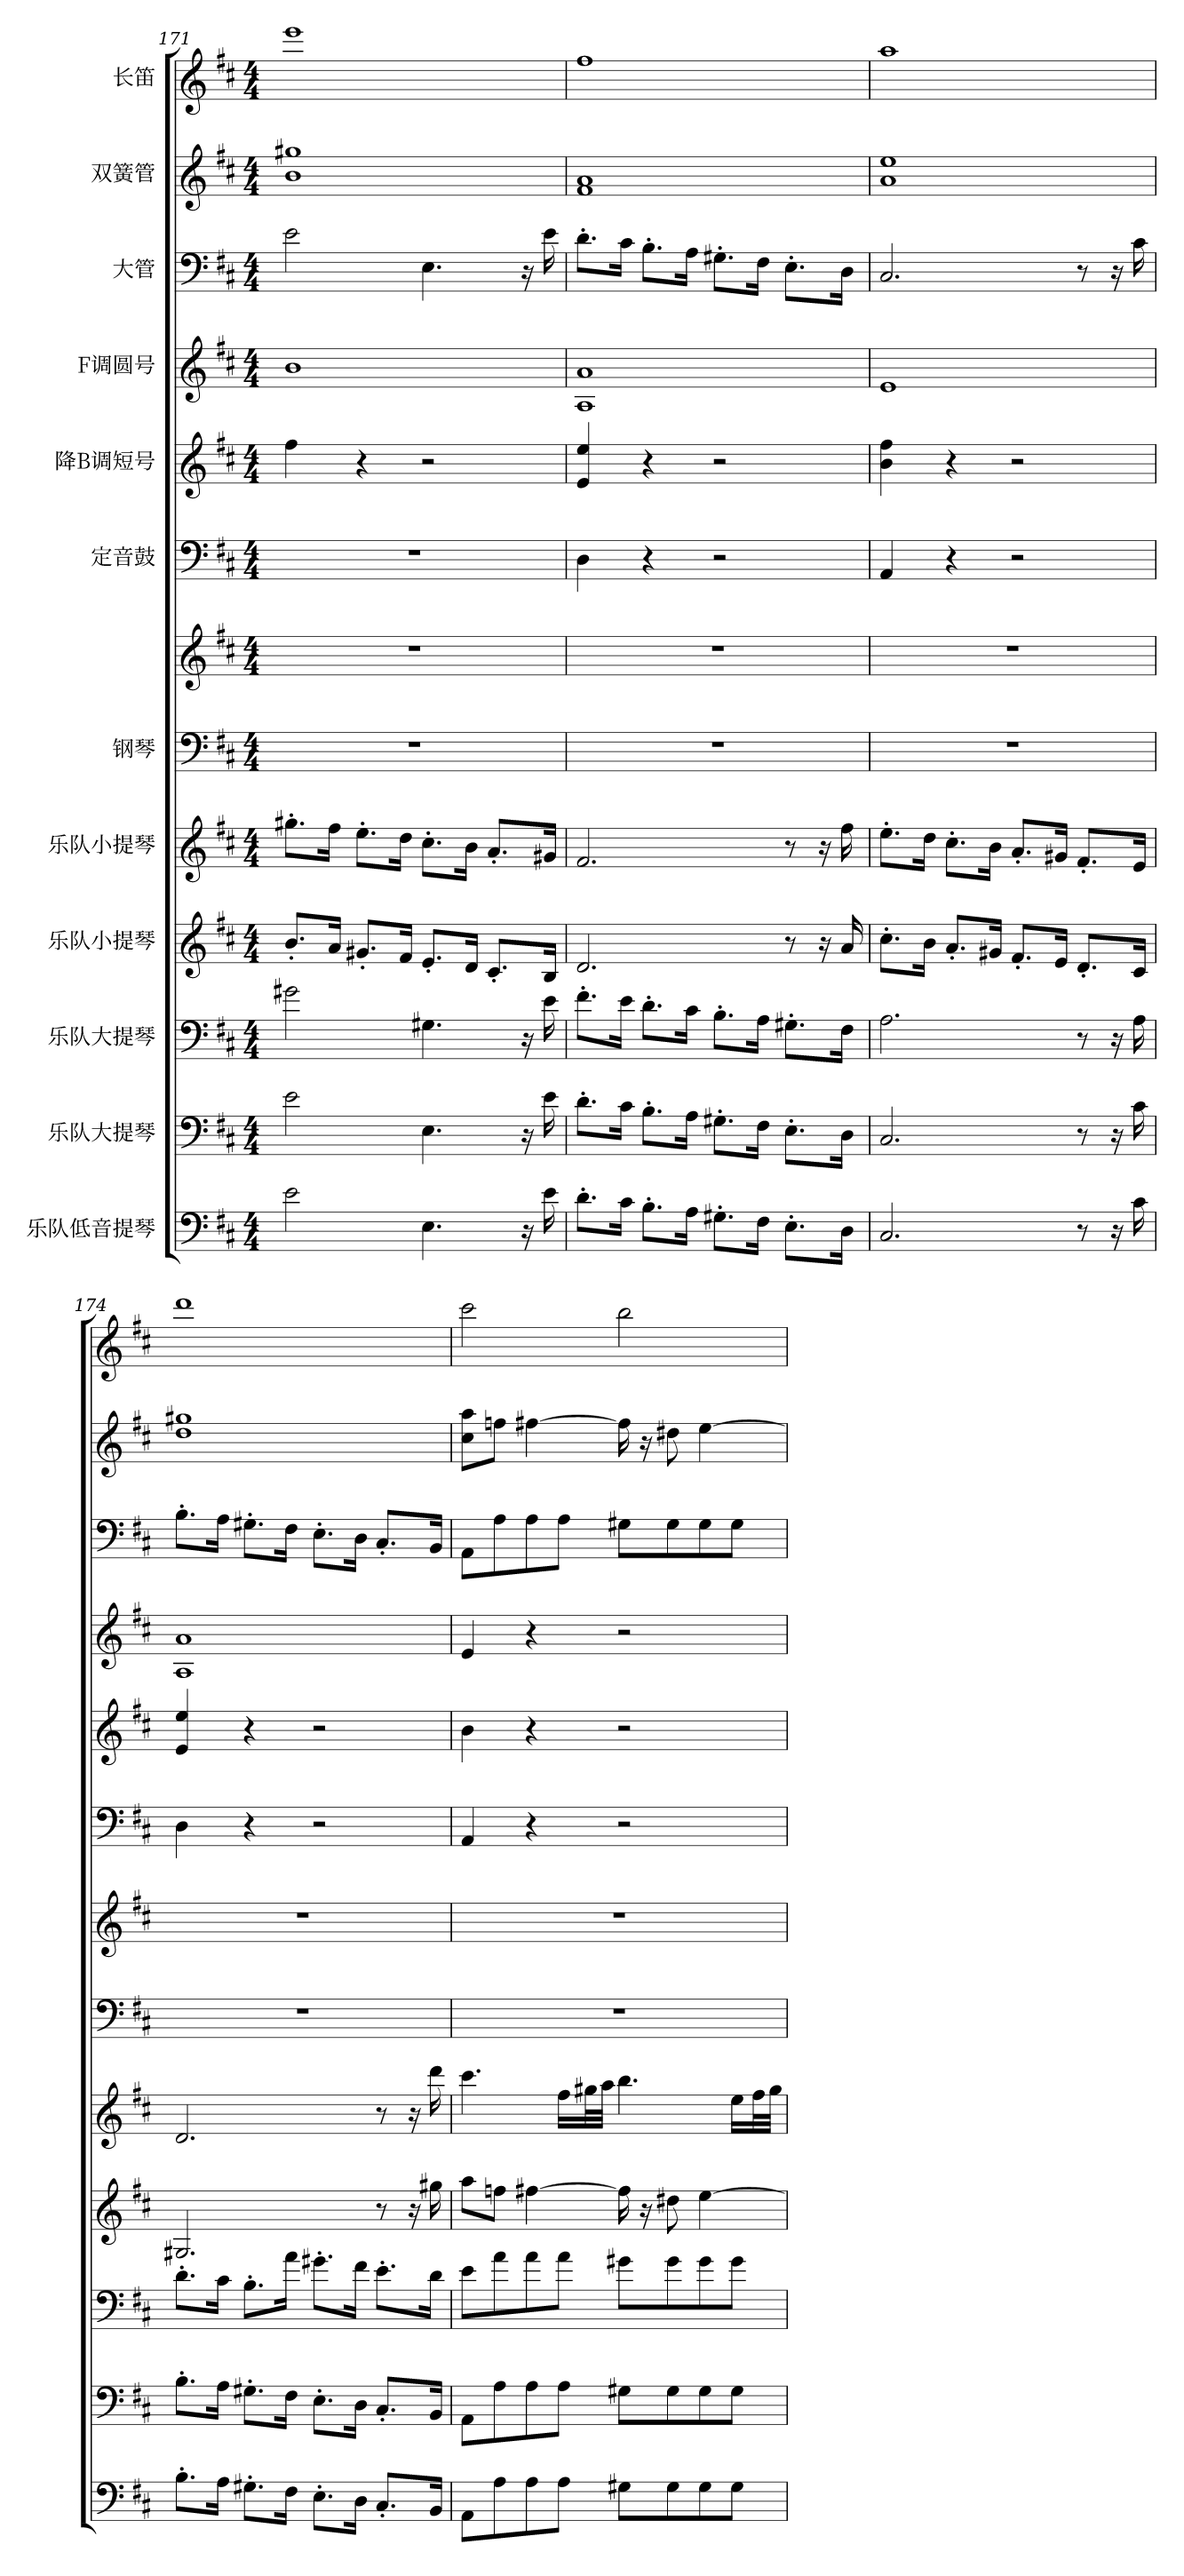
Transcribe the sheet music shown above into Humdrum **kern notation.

**kern	**kern	**kern	**kern	**kern	**kern	**kern	**kern	**kern	**kern	**kern	**kern	**kern
*part12	*part11	*part10	*part9	*part8	*part7	*part7	*part6	*part5	*part4	*part3	*part2	*part1
*staff13	*staff12	*staff11	*staff10	*staff9	*staff8	*staff7	*staff6	*staff5	*staff4	*staff3	*staff2	*staff1
*I"乐队低音提琴	*I"乐队大提琴	*I"乐队大提琴	*I"乐队小提琴	*I"乐队小提琴	*I"钢琴	*	*I"定音鼓	*I"降B调短号	*I"F调圆号	*I"大管	*I"双簧管	*I"长笛
!!LO:PB:g=z
*clefF4	*clefF4	*clefF4	*clefG2	*clefG2	*clefF4	*clefG2	*clefF4	*clefG2	*clefG2	*clefF4	*clefG2	*clefG2
*ITrd7c12	*	*	*	*	*	*	*	*ITrd1c2	*ITrd4c7	*	*	*
*k[f#c#]	*k[f#c#]	*k[f#c#]	*k[f#c#]	*k[f#c#]	*k[f#c#]	*k[f#c#]	*k[f#c#]	*k[]	*k[f#]	*k[f#c#]	*k[f#c#]	*k[f#c#]
*M4/4	*M4/4	*M4/4	*M4/4	*M4/4	*M4/4	*M4/4	*M4/4	*M4/4	*M4/4	*M4/4	*M4/4	*M4/4
=171	=171	=171	=171	=171	=171	=171	=171	=171	=171	=171	=171	=171
2E\	2e\	2g#X\	8.b'/L	8.gg#X'\L	1r	1r	1r	4ee\	1e	2e\	1b 1gg#X	1eee
.	.	.	16a/Jk	16ff#\Jk	.	.	.	.	.	.	.	.
.	.	.	8.g#X'/L	8.ee'\L	.	.	.	4r	.	.	.	.
.	.	.	16f#/Jk	16dd\Jk	.	.	.	.	.	.	.	.
4.EE\	4.E\	4.G#X\	8.e'/L	8.cc#'\L	.	.	.	2r	.	4.E\	.	.
.	.	.	16d/Jk	16b\Jk	.	.	.	.	.	.	.	.
.	.	.	8.c#'/L	8.a'/L	.	.	.	.	.	.	.	.
16r	16r	16r	.	.	.	.	.	.	.	16r	.	.
16E\	16e\	16e\	16B/Jk	16g#X/Jk	.	.	.	.	.	16e\	.	.
=172	=172	=172	=172	=172	=172	=172	=172	=172	=172	=172	=172	=172
8.D'\L	8.d'\L	8.f#'\L	2.d/	2.f#/	1r	1r	4D\	4d/ 4dd/	1D 1d	8.d'\L	1f# 1a	1ff#
16C#\Jk	16c#\Jk	16e\Jk	.	.	.	.	.	.	.	16c#\Jk	.	.
8.BB'\L	8.B'\L	8.d'\L	.	.	.	.	4r	4r	.	8.B'\L	.	.
16AA\Jk	16A\Jk	16c#\Jk	.	.	.	.	.	.	.	16A\Jk	.	.
8.GG#X'\L	8.G#X'\L	8.B'\L	.	.	.	.	2r	2r	.	8.G#X'\L	.	.
16FF#\Jk	16F#\Jk	16A\Jk	.	.	.	.	.	.	.	16F#\Jk	.	.
8.EE'\L	8.E'\L	8.G#X'\L	8r	8r	.	.	.	.	.	8.E'\L	.	.
.	.	.	16r	16r	.	.	.	.	.	.	.	.
16DD\Jk	16D\Jk	16F#\Jk	16a/	16ff#\	.	.	.	.	.	16D\Jk	.	.
=173	=173	=173	=173	=173	=173	=173	=173	=173	=173	=173	=173	=173
2.CC#/	2.C#/	2.A\	8.cc#'\L	8.ee'\L	1r	1r	4AA/	4a\ 4ee\	1A	2.C#/	1a 1ee	1aa
.	.	.	16b\Jk	16dd\Jk	.	.	.	.	.	.	.	.
.	.	.	8.a'/L	8.cc#'\L	.	.	4r	4r	.	.	.	.
.	.	.	16g#X/Jk	16b\Jk	.	.	.	.	.	.	.	.
.	.	.	8.f#'/L	8.a'/L	.	.	2r	2r	.	.	.	.
.	.	.	16e/Jk	16g#X/Jk	.	.	.	.	.	.	.	.
8r	8r	8r	8.d'/L	8.f#'/L	.	.	.	.	.	8r	.	.
16r	16r	16r	.	.	.	.	.	.	.	16r	.	.
16C#\	16c#\	16A\	16c#/Jk	16e/Jk	.	.	.	.	.	16c#\	.	.
!!LO:PB:g=z
=174	=174	=174	=174	=174	=174	=174	=174	=174	=174	=174	=174	=174
8.BB'\L	8.B'\L	8.d'\L	2.G#X/	2.d/	1r	1r	4D\	4d/ 4dd/	1D 1d	8.B'\L	1dd 1gg#X	1ddd
16AA\Jk	16A\Jk	16c#\Jk	.	.	.	.	.	.	.	16A\Jk	.	.
8.GG#X'\L	8.G#X'\L	8.B'\L	.	.	.	.	4r	4r	.	8.G#X'\L	.	.
16FF#\Jk	16F#\Jk	16a\Jk	.	.	.	.	.	.	.	16F#\Jk	.	.
8.EE'\L	8.E'\L	8.g#X'\L	.	.	.	.	2r	2r	.	8.E'\L	.	.
16DD\Jk	16D\Jk	16f#\Jk	.	.	.	.	.	.	.	16D\Jk	.	.
8.CC#'/L	8.C#'/L	8.e'\L	8r	8r	.	.	.	.	.	8.C#'/L	.	.
.	.	.	16r	16r	.	.	.	.	.	.	.	.
16BBB/Jk	16BB/Jk	16d\Jk	16gg#X\	16ddd\	.	.	.	.	.	16BB/Jk	.	.
=175	=175	=175	=175	=175	=175	=175	=175	=175	=175	=175	=175	=175
8AAA\L	8AA\L	8e\L	8aa\L	4.ccc#\	1r	1r	4AA/	4a\	4A/	8AA\L	8cc#\ 8aa\L	2ccc#\
8AA\	8A\	8a\	8ffn\J	.	.	.	.	.	.	8A\	8ffn\J	.
8AA\	8A\	8a\	[4ff#X\	.	.	.	4r	4r	4r	8A\	[4ff#X\	.
8AA\J	8A\J	8a\J	.	16ff#\LL	.	.	.	.	.	8A\J	.	.
.	.	.	.	32gg#X\L	.	.	.	.	.	.	.	.
.	.	.	.	32aa\JJJ	.	.	.	.	.	.	.	.
8GG#X\L	8G#X\L	8g#X\L	16ff#\]	4.bb\	.	.	2r	2r	2r	8G#X\L	16ff#\]	2bb\
.	.	.	16r	.	.	.	.	.	.	.	16r	.
8GG#\	8G#\	8g#\	8dd#X\	.	.	.	.	.	.	8G#\	8dd#X\	.
8GG#\	8G#\	8g#\	[4ee\	.	.	.	.	.	.	8G#\	[4ee\	.
8GG#\J	8G#\J	8g#\J	.	16ee\LL	.	.	.	.	.	8G#\J	.	.
.	.	.	.	32ff#\L	.	.	.	.	.	.	.	.
.	.	.	.	32gg#\JJJ	.	.	.	.	.	.	.	.
=	=	=	=	=	=	=	=	=	=	=	=	=
*-	*-	*-	*-	*-	*-	*-	*-	*-	*-	*-	*-	*-
